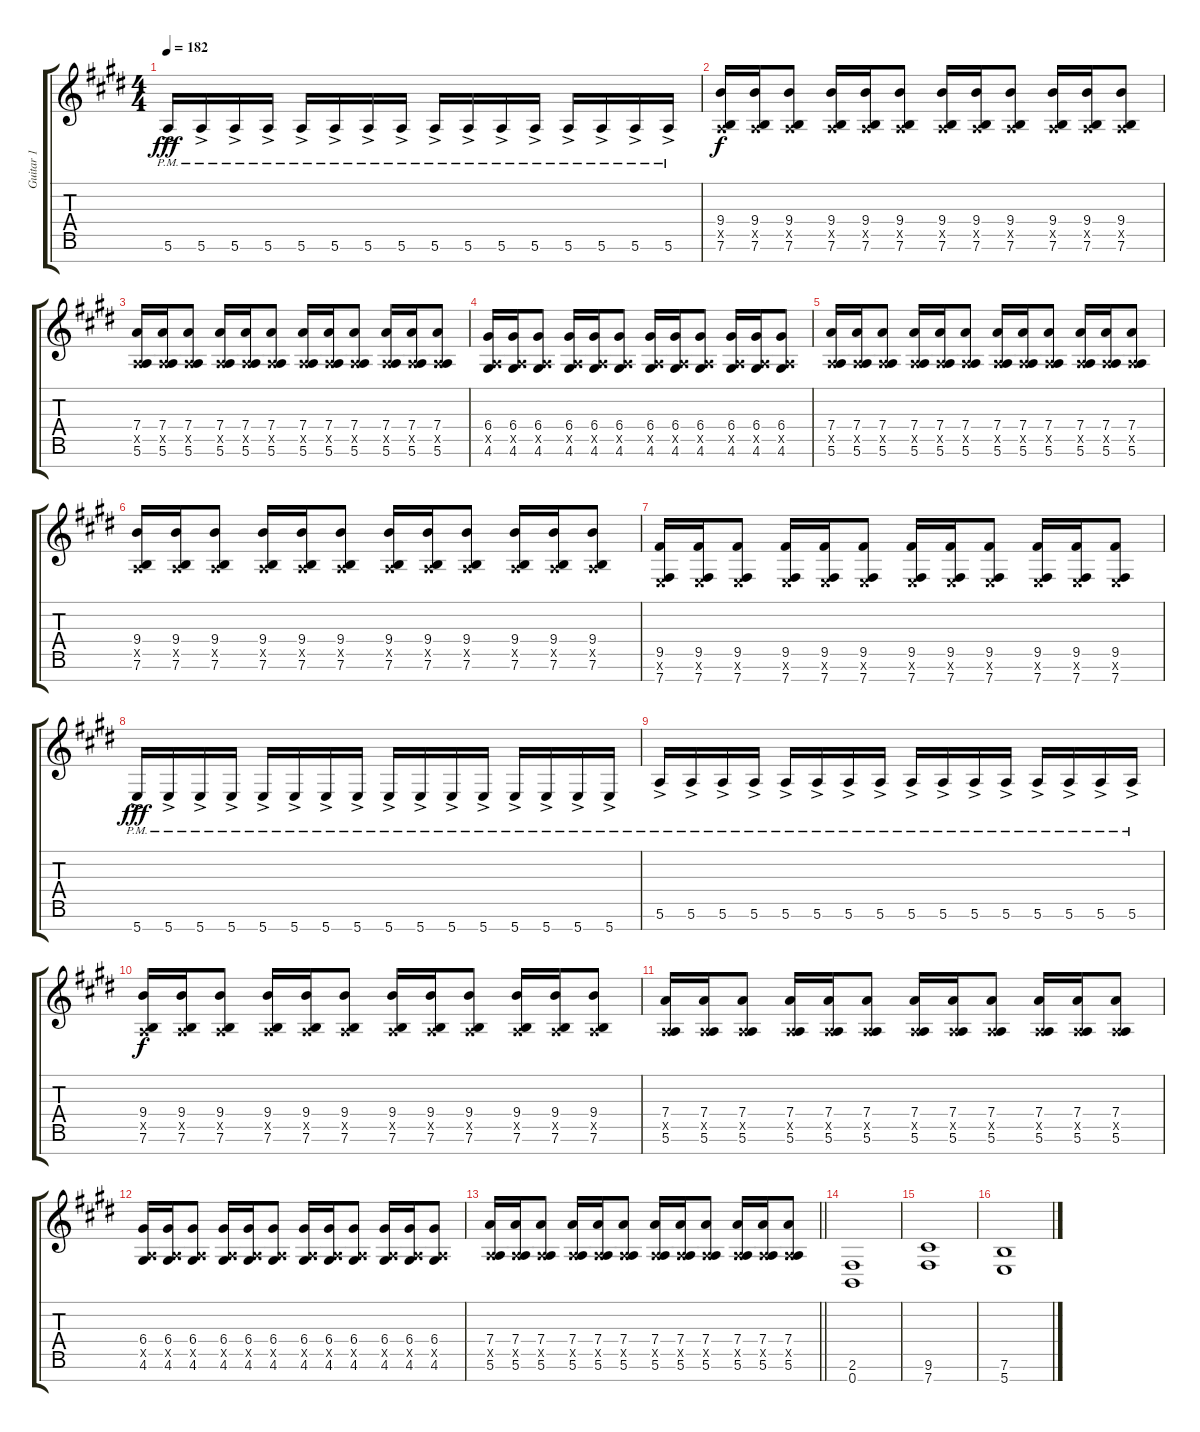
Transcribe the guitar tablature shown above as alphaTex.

\track ("Guitar 1" "Guitar 1") {instrument overdrivenguitar}
\staff {score tabs}
\tuning (E4 B3 G3 D3 A2 E2 B1) {hide}
\ts (4 4)
\tempo 182
\clef g2
\ks c#minor
5.6{ac pm}.16{dy fff} 5.6{ac pm}.16 5.6{ac pm}.16 5.6{ac pm}.16 5.6{ac pm}.16 5.6{ac pm}.16 5.6{ac pm}.16 5.6{ac pm}.16 5.6{ac pm}.16 5.6{ac pm}.16 5.6{ac pm}.16 5.6{ac pm}.16 5.6{ac pm}.16 5.6{ac pm}.16 5.6{ac pm}.16 5.6{ac pm}.16 |
(9.4 0.5{x} 7.6).16{dy f} (9.4 0.5{x} 7.6).16 (9.4 0.5{x} 7.6).8 (9.4 0.5{x} 7.6).16 (9.4 0.5{x} 7.6).16 (9.4 0.5{x} 7.6).8 (9.4 0.5{x} 7.6).16 (9.4 0.5{x} 7.6).16 (9.4 0.5{x} 7.6).8 (9.4 0.5{x} 7.6).16 (9.4 0.5{x} 7.6).16 (9.4 0.5{x} 7.6).8 |
(7.4 0.5{x} 5.6).16 (7.4 0.5{x} 5.6).16 (7.4 0.5{x} 5.6).8 (7.4 0.5{x} 5.6).16 (7.4 0.5{x} 5.6).16 (7.4 0.5{x} 5.6).8 (7.4 0.5{x} 5.6).16 (7.4 0.5{x} 5.6).16 (7.4 0.5{x} 5.6).8 (7.4 0.5{x} 5.6).16 (7.4 0.5{x} 5.6).16 (7.4 0.5{x} 5.6).8 |
(6.4 0.5{x} 4.6).16 (6.4 0.5{x} 4.6).16 (6.4 0.5{x} 4.6).8 (6.4 0.5{x} 4.6).16 (6.4 0.5{x} 4.6).16 (6.4 0.5{x} 4.6).8 (6.4 0.5{x} 4.6).16 (6.4 0.5{x} 4.6).16 (6.4 0.5{x} 4.6).8 (6.4 0.5{x} 4.6).16 (6.4 0.5{x} 4.6).16 (6.4 0.5{x} 4.6).8 |
(7.4 0.5{x} 5.6).16 (7.4 0.5{x} 5.6).16 (7.4 0.5{x} 5.6).8 (7.4 0.5{x} 5.6).16 (7.4 0.5{x} 5.6).16 (7.4 0.5{x} 5.6).8 (7.4 0.5{x} 5.6).16 (7.4 0.5{x} 5.6).16 (7.4 0.5{x} 5.6).8 (7.4 0.5{x} 5.6).16 (7.4 0.5{x} 5.6).16 (7.4 0.5{x} 5.6).8 |
(9.4 0.5{x} 7.6).16 (9.4 0.5{x} 7.6).16 (9.4 0.5{x} 7.6).8 (9.4 0.5{x} 7.6).16 (9.4 0.5{x} 7.6).16 (9.4 0.5{x} 7.6).8 (9.4 0.5{x} 7.6).16 (9.4 0.5{x} 7.6).16 (9.4 0.5{x} 7.6).8 (9.4 0.5{x} 7.6).16 (9.4 0.5{x} 7.6).16 (9.4 0.5{x} 7.6).8 |
(9.5 0.6{x} 7.7).16 (9.5 0.6{x} 7.7).16 (9.5 0.6{x} 7.7).8 (9.5 0.6{x} 7.7).16 (9.5 0.6{x} 7.7).16 (9.5 0.6{x} 7.7).8 (9.5 0.6{x} 7.7).16 (9.5 0.6{x} 7.7).16 (9.5 0.6{x} 7.7).8 (9.5 0.6{x} 7.7).16 (9.5 0.6{x} 7.7).16 (9.5 0.6{x} 7.7).8 |
5.7{ac pm}.16{dy fff} 5.7{ac pm}.16 5.7{ac pm}.16 5.7{ac pm}.16 5.7{ac pm}.16 5.7{ac pm}.16 5.7{ac pm}.16 5.7{ac pm}.16 5.7{ac pm}.16 5.7{ac pm}.16 5.7{ac pm}.16 5.7{ac pm}.16 5.7{ac pm}.16 5.7{ac pm}.16 5.7{ac pm}.16 5.7{ac pm}.16 |
5.6{ac pm}.16 5.6{ac pm}.16 5.6{ac pm}.16 5.6{ac pm}.16 5.6{ac pm}.16 5.6{ac pm}.16 5.6{ac pm}.16 5.6{ac pm}.16 5.6{ac pm}.16 5.6{ac pm}.16 5.6{ac pm}.16 5.6{ac pm}.16 5.6{ac pm}.16 5.6{ac pm}.16 5.6{ac pm}.16 5.6{ac pm}.16 |
(9.4 0.5{x} 7.6).16{dy f} (9.4 0.5{x} 7.6).16 (9.4 0.5{x} 7.6).8 (9.4 0.5{x} 7.6).16 (9.4 0.5{x} 7.6).16 (9.4 0.5{x} 7.6).8 (9.4 0.5{x} 7.6).16 (9.4 0.5{x} 7.6).16 (9.4 0.5{x} 7.6).8 (9.4 0.5{x} 7.6).16 (9.4 0.5{x} 7.6).16 (9.4 0.5{x} 7.6).8 |
(7.4 0.5{x} 5.6).16 (7.4 0.5{x} 5.6).16 (7.4 0.5{x} 5.6).8 (7.4 0.5{x} 5.6).16 (7.4 0.5{x} 5.6).16 (7.4 0.5{x} 5.6).8 (7.4 0.5{x} 5.6).16 (7.4 0.5{x} 5.6).16 (7.4 0.5{x} 5.6).8 (7.4 0.5{x} 5.6).16 (7.4 0.5{x} 5.6).16 (7.4 0.5{x} 5.6).8 |
(6.4 0.5{x} 4.6).16 (6.4 0.5{x} 4.6).16 (6.4 0.5{x} 4.6).8 (6.4 0.5{x} 4.6).16 (6.4 0.5{x} 4.6).16 (6.4 0.5{x} 4.6).8 (6.4 0.5{x} 4.6).16 (6.4 0.5{x} 4.6).16 (6.4 0.5{x} 4.6).8 (6.4 0.5{x} 4.6).16 (6.4 0.5{x} 4.6).16 (6.4 0.5{x} 4.6).8 |
\barLineRight lightlight
(7.4 0.5{x} 5.6).16 (7.4 0.5{x} 5.6).16 (7.4 0.5{x} 5.6).8 (7.4 0.5{x} 5.6).16 (7.4 0.5{x} 5.6).16 (7.4 0.5{x} 5.6).8 (7.4 0.5{x} 5.6).16 (7.4 0.5{x} 5.6).16 (7.4 0.5{x} 5.6).8 (7.4 0.5{x} 5.6).16 (7.4 0.5{x} 5.6).16 (7.4 0.5{x} 5.6).8 |
(2.6 0.7).1 |
(9.6 7.7).1 |
(7.6 5.7).1
